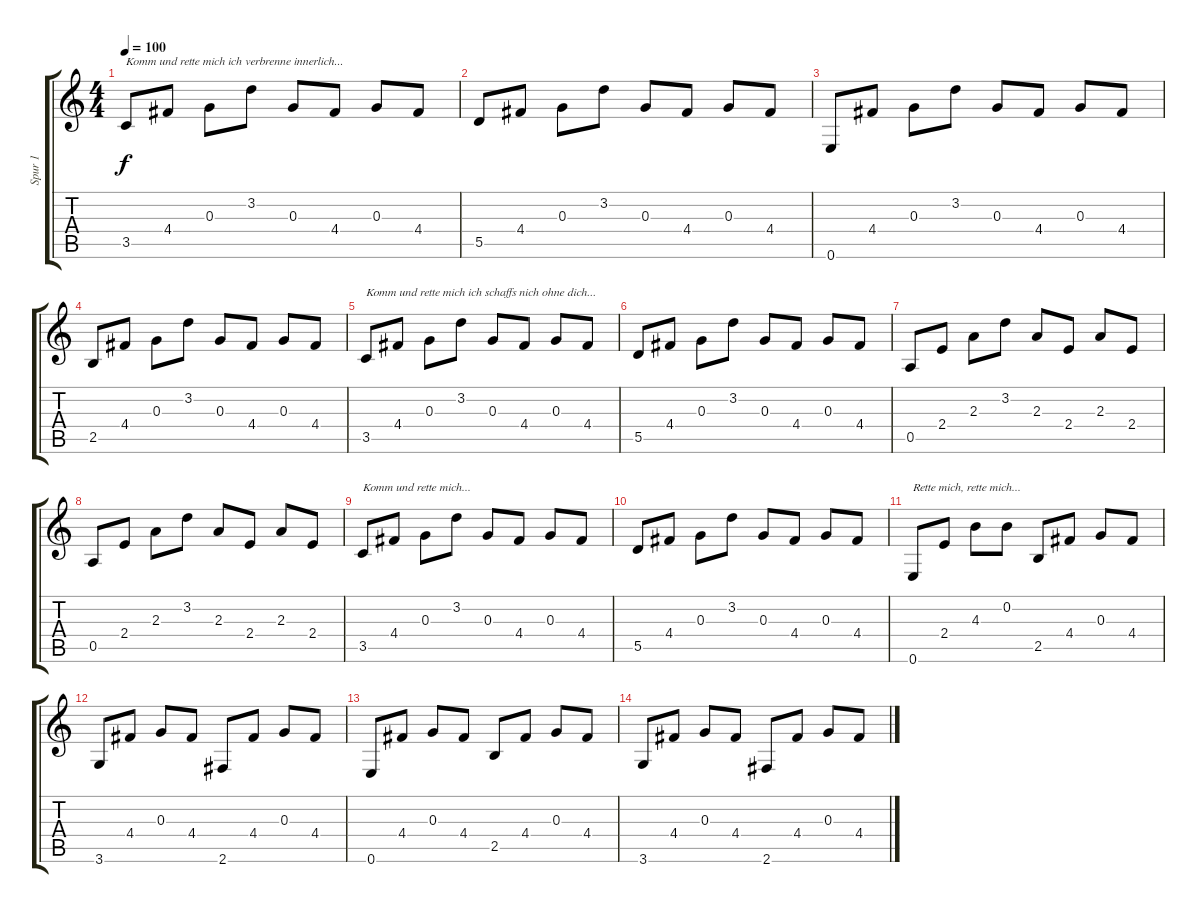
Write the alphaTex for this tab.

\track ("Spur 1" "Spur 1") {instrument acousticguitarsteel}
\staff {score tabs}
\tuning (E4 B3 G3 D3 A2 E2) {hide}
\ts (4 4)
\tempo 100
\clef g2
\ks c
3.5.8{txt "Komm und rette mich ich verbrenne innerlich..." dy f} 4.4.8 0.3.8 3.2.8 0.3.8 4.4.8 0.3.8 4.4.8 |
5.5.8 4.4.8 0.3.8 3.2.8 0.3.8 4.4.8 0.3.8 4.4.8 |
0.6.8 4.4.8 0.3.8 3.2.8 0.3.8 4.4.8 0.3.8 4.4.8 |
2.5.8 4.4.8 0.3.8 3.2.8 0.3.8 4.4.8 0.3.8 4.4.8 |
3.5.8{txt "Komm und rette mich ich schaffs nich ohne dich..."} 4.4.8 0.3.8 3.2.8 0.3.8 4.4.8 0.3.8 4.4.8 |
5.5.8 4.4.8 0.3.8 3.2.8 0.3.8 4.4.8 0.3.8 4.4.8 |
0.5.8 2.4.8 2.3.8 3.2.8 2.3.8 2.4.8 2.3.8 2.4.8 |
0.5.8 2.4.8 2.3.8 3.2.8 2.3.8 2.4.8 2.3.8 2.4.8 |
3.5.8{txt "Komm und rette mich..."} 4.4.8 0.3.8 3.2.8 0.3.8 4.4.8 0.3.8 4.4.8 |
5.5.8 4.4.8 0.3.8 3.2.8 0.3.8 4.4.8 0.3.8 4.4.8 |
0.6.8{txt "Rette mich, rette mich..."} 2.4.8 4.3.8 0.2.8 2.5.8 4.4.8 0.3.8 4.4.8 |
3.6.8 4.4.8 0.3.8 4.4.8 2.6.8 4.4.8 0.3.8 4.4.8 |
0.6.8 4.4.8 0.3.8 4.4.8 2.5.8 4.4.8 0.3.8 4.4.8 |
3.6.8 4.4.8 0.3.8 4.4.8 2.6.8 4.4.8 0.3.8 4.4.8
